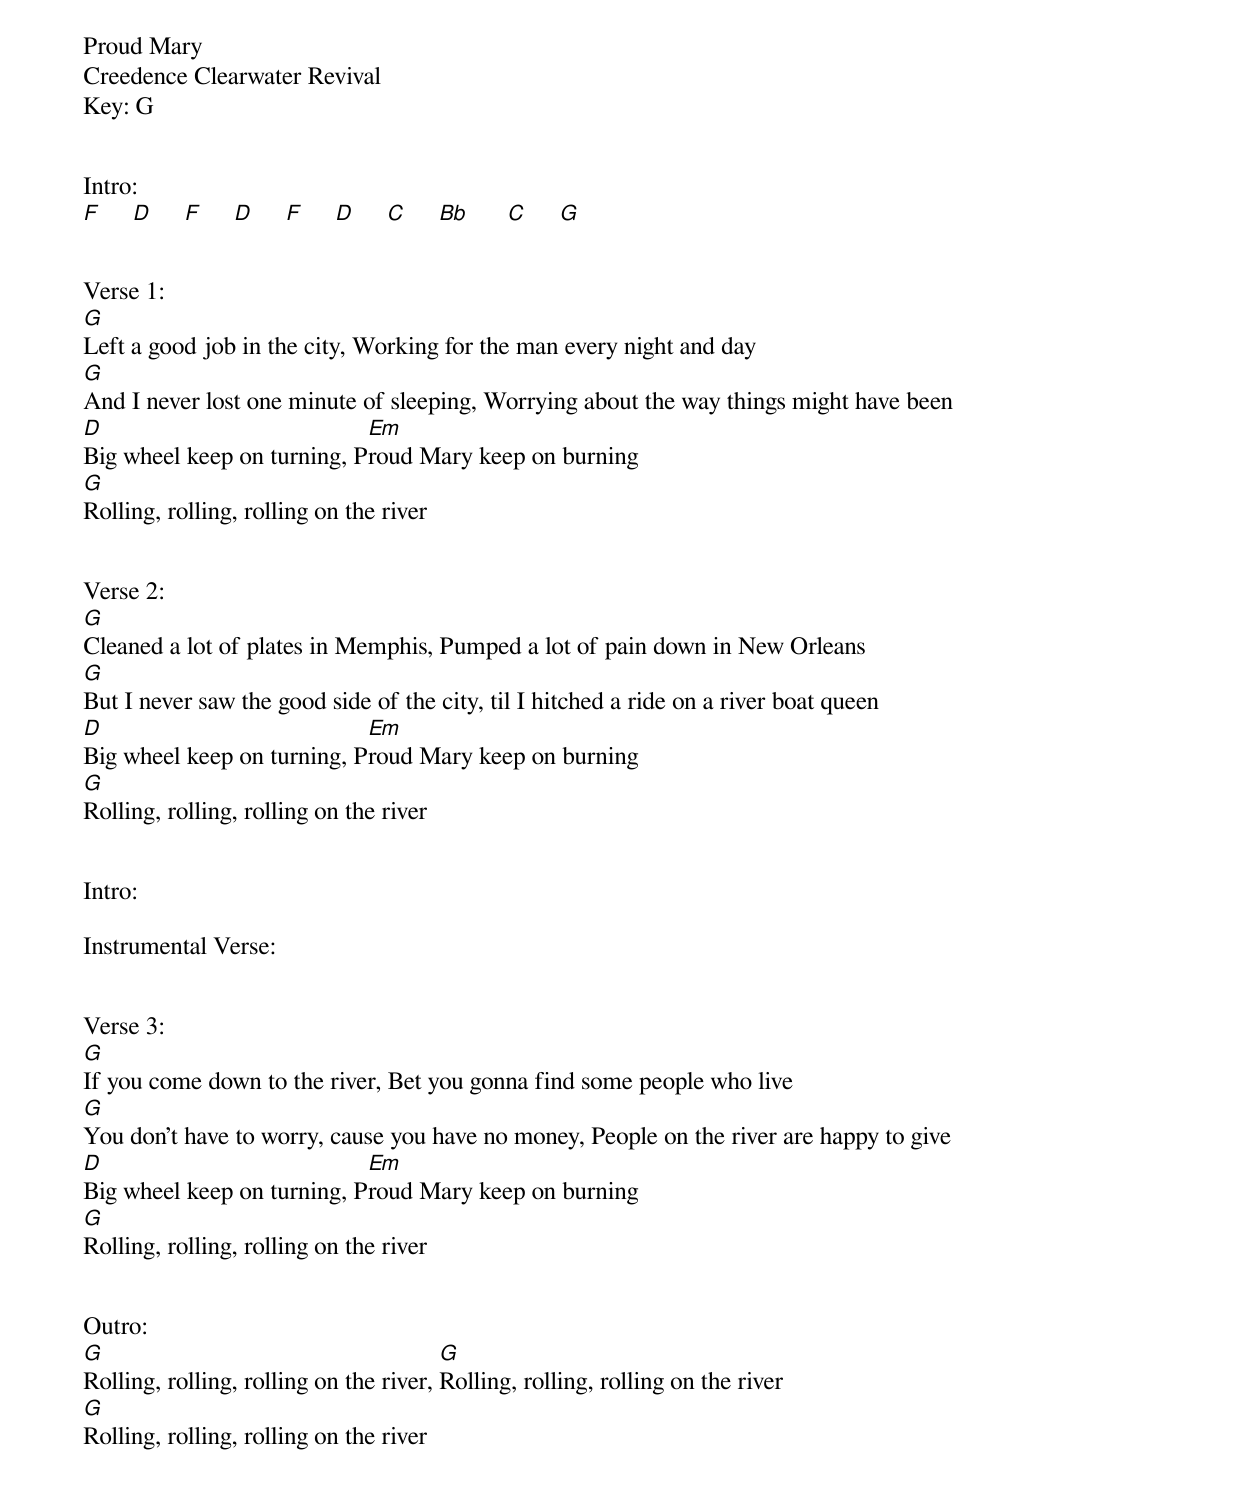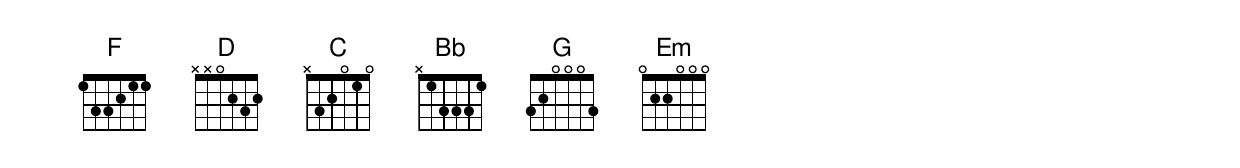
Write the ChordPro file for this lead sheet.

Proud Mary
Creedence Clearwater Revival
Key: G


Intro:
[F]     [D]     [F]     [D]     [F]     [D]     [C]     [Bb]      [C]     [G]


Verse 1:
[G]Left a good job in the city, Working for the man every night and day
[G]And I never lost one minute of sleeping, Worrying about the way things might have been
[D]Big wheel keep on turning, P[Em]roud Mary keep on burning
[G]Rolling, rolling, rolling on the river


Verse 2:
[G]Cleaned a lot of plates in Memphis, Pumped a lot of pain down in New Orleans
[G]But I never saw the good side of the city, til I hitched a ride on a river boat queen
[D]Big wheel keep on turning, P[Em]roud Mary keep on burning
[G]Rolling, rolling, rolling on the river


Intro:

Instrumental Verse:


Verse 3:
[G]If you come down to the river, Bet you gonna find some people who live
[G]You don't have to worry, cause you have no money, People on the river are happy to give
[D]Big wheel keep on turning, P[Em]roud Mary keep on burning
[G]Rolling, rolling, rolling on the river


Outro:
[G]Rolling, rolling, rolling on the river, [G]Rolling, rolling, rolling on the river
[G]Rolling, rolling, rolling on the river
